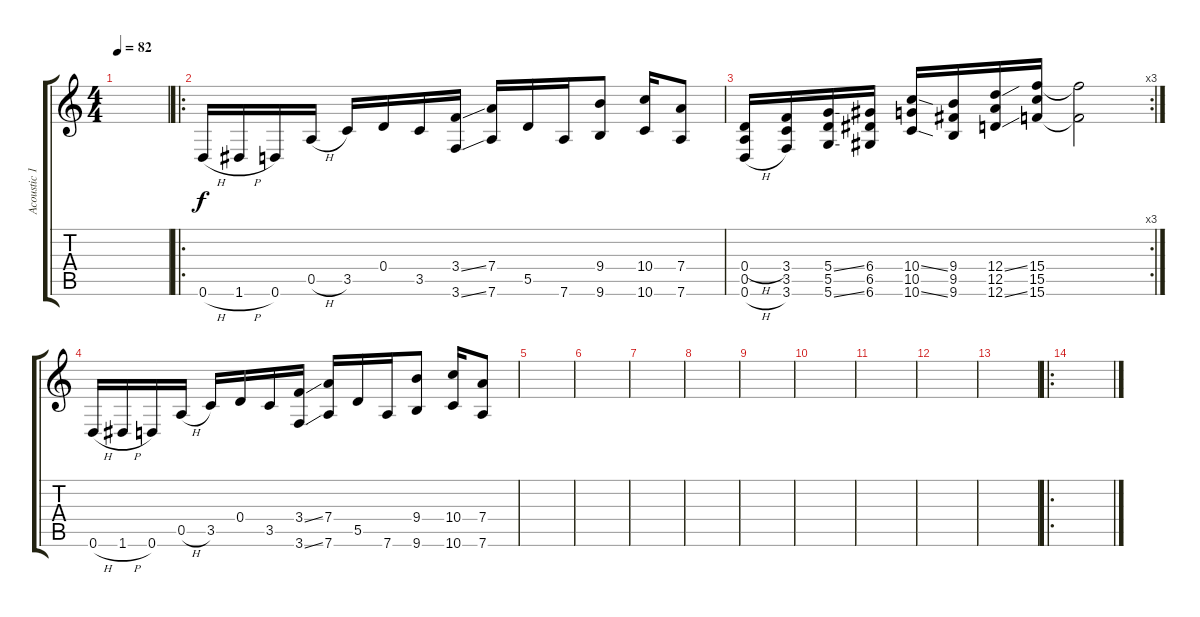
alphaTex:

\track ("Acoustic 12 string" "Acoustic 1") {instrument acousticguitarsteel}
\staff {score tabs}
\tuning (E4 A3 F3 D3 A2 D2) {hide}
\ts (4 4)
\tempo 82
\clef g2
\ks c
|
\ro
0.6{h}.16 1.6{h}.16 0.6.16 0.5{h}.16 3.5.16 0.4.16 3.5.16 (3.4{ss} 3.6{ss}).16 (7.4 7.6).16 5.5.16 7.6.16 (9.4 9.6).8 (10.4 10.6).16 (7.4 7.6).8 |
\rc 3
(0.4{h} 0.5 0.6{h}).16 (3.4 3.5 3.6).16 (5.4{ss} 5.5 5.6{ss}).16 (6.4 6.5 6.6).16 (10.4{ss} 10.5 10.6{ss}).16 (9.4 9.5 9.6).16 (12.4{ss} 12.5 12.6{ss}).16 (15.4 15.5 15.6).16 (15.4{t} 15.6{t}).2 |
0.6{h}.16 1.6{h}.16 0.6.16 0.5{h}.16 3.5.16 0.4.16 3.5.16 (3.4{ss} 3.6{ss}).16 (7.4 7.6).16 5.5.16 7.6.16 (9.4 9.6).8 (10.4 10.6).16 (7.4 7.6).8 |
|
|
|
|
|
|
|
|
|
\ro
